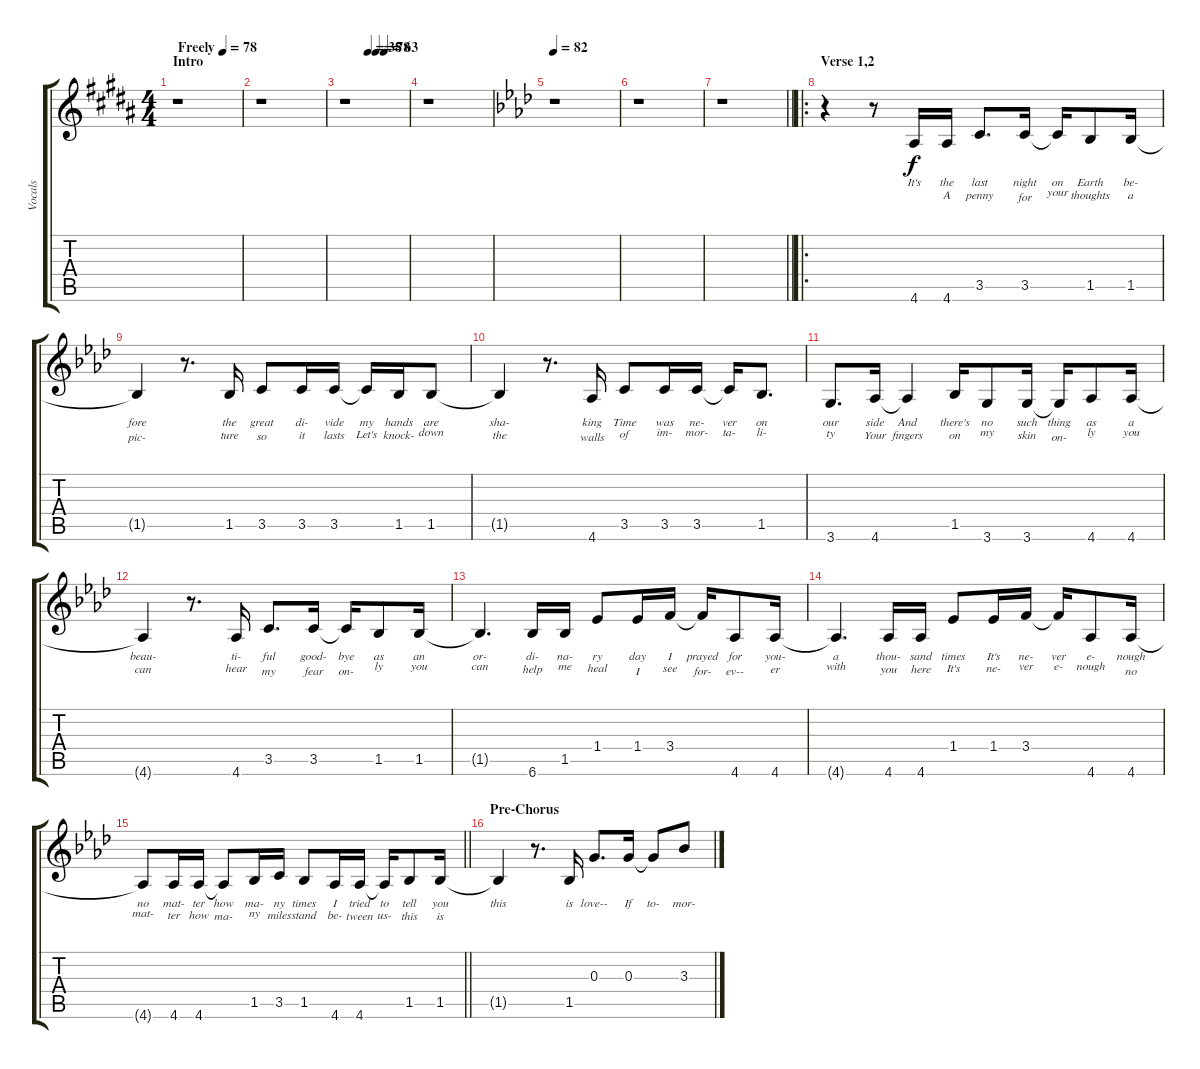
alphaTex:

\track ("Vocals" "Vocals") {instrument choiraahs}
\staff {score tabs}
\tuning (E5 B4 G4 D4 A3 E3) {hide}
\ts (4 4)
\section ("" "Intro")
\tempo (78 "Freely")
\clef g2
\ks b
r.1{dy f instrument choiraahs} |
r.1 |
\tempo (38 0.375)
\tempo (78 0.5)
\tempo (63 0.625)
r.1 |
r.1 |
\tempo 82
\ks ab
r.1 |
r.1 |
\barLineRight lightlight
r.1 |
\ro
\section ("" "Verse 1,2")
r.4 r.8 4.6.16{lyrics (0 "It's") lyrics (1 "") lyrics (2 "") lyrics (3 "") lyrics (4 "")} 4.6.16{lyrics (0 "the") lyrics (1 "A") lyrics (2 "") lyrics (3 "") lyrics (4 "")} 3.5.8{d lyrics (0 "last") lyrics (1 "penny") lyrics (2 "") lyrics (3 "") lyrics (4 "")} 3.5.16{lyrics (0 "night") lyrics (1 "for") lyrics (2 "") lyrics (3 "") lyrics (4 "")} 3.5{t}.16{lyrics (0 "on") lyrics (1 "your") lyrics (2 "") lyrics (3 "") lyrics (4 "")} 1.5.8{lyrics (0 "Earth") lyrics (1 "thoughts") lyrics (2 "") lyrics (3 "") lyrics (4 "")} 1.5.16{lyrics (0 "be-") lyrics (1 "a") lyrics (2 "") lyrics (3 "") lyrics (4 "")} |
1.5{t}.4{lyrics (0 "fore") lyrics (1 "pic-") lyrics (2 "") lyrics (3 "") lyrics (4 "")} r.8{d} 1.5.16{lyrics (0 "the") lyrics (1 "ture") lyrics (2 "") lyrics (3 "") lyrics (4 "")} 3.5.8{lyrics (0 "great") lyrics (1 "so") lyrics (2 "") lyrics (3 "") lyrics (4 "")} 3.5.16{lyrics (0 "di-") lyrics (1 "it") lyrics (2 "") lyrics (3 "") lyrics (4 "")} 3.5.16{lyrics (0 "vide") lyrics (1 "lasts") lyrics (2 "") lyrics (3 "") lyrics (4 "")} 3.5{t}.16{lyrics (0 "my") lyrics (1 "Let's") lyrics (2 "") lyrics (3 "") lyrics (4 "")} 1.5.16{lyrics (0 "hands") lyrics (1 "knock-") lyrics (2 "") lyrics (3 "") lyrics (4 "")} 1.5.8{lyrics (0 "are") lyrics (1 "down") lyrics (2 "") lyrics (3 "") lyrics (4 "")} |
1.5{t}.4{lyrics (0 "sha-") lyrics (1 "the") lyrics (2 "") lyrics (3 "") lyrics (4 "")} r.8{d} 4.6.16{lyrics (0 "king") lyrics (1 "walls") lyrics (2 "") lyrics (3 "") lyrics (4 "")} 3.5.8{lyrics (0 "Time") lyrics (1 "of") lyrics (2 "") lyrics (3 "") lyrics (4 "")} 3.5.16{lyrics (0 "was") lyrics (1 "im-") lyrics (2 "") lyrics (3 "") lyrics (4 "")} 3.5.16{lyrics (0 "ne-") lyrics (1 "mor-") lyrics (2 "") lyrics (3 "") lyrics (4 "")} 3.5{t}.16{lyrics (0 "ver") lyrics (1 "ta-") lyrics (2 "") lyrics (3 "") lyrics (4 "")} 1.5.8{d lyrics (0 "on") lyrics (1 "li-") lyrics (2 "") lyrics (3 "") lyrics (4 "")} |
3.6.8{d lyrics (0 "our") lyrics (1 "ty") lyrics (2 "") lyrics (3 "") lyrics (4 "")} 4.6.16{lyrics (0 "side") lyrics (1 "Your") lyrics (2 "") lyrics (3 "") lyrics (4 "")} 4.6{t}.4{lyrics (0 "And") lyrics (1 "fingers") lyrics (2 "") lyrics (3 "") lyrics (4 "")} 1.5.16{lyrics (0 "there's") lyrics (1 "on") lyrics (2 "") lyrics (3 "") lyrics (4 "")} 3.6.8{lyrics (0 "no") lyrics (1 "my") lyrics (2 "") lyrics (3 "") lyrics (4 "")} 3.6.16{lyrics (0 "such") lyrics (1 "skin") lyrics (2 "") lyrics (3 "") lyrics (4 "")} 3.6{t}.16{lyrics (0 "thing") lyrics (1 "on-") lyrics (2 "") lyrics (3 "") lyrics (4 "")} 4.6.8{lyrics (0 "as") lyrics (1 "ly") lyrics (2 "") lyrics (3 "") lyrics (4 "")} 4.6.16{lyrics (0 "a") lyrics (1 "you") lyrics (2 "") lyrics (3 "") lyrics (4 "")} |
4.6{t}.4{lyrics (0 "beau-") lyrics (1 "can") lyrics (2 "") lyrics (3 "") lyrics (4 "")} r.8{d} 4.6.16{lyrics (0 "ti-") lyrics (1 "hear") lyrics (2 "") lyrics (3 "") lyrics (4 "")} 3.5.8{d lyrics (0 "ful") lyrics (1 "my") lyrics (2 "") lyrics (3 "") lyrics (4 "")} 3.5.16{lyrics (0 "good-") lyrics (1 "fear") lyrics (2 "") lyrics (3 "") lyrics (4 "")} 3.5{t}.16{lyrics (0 "bye") lyrics (1 "on-") lyrics (2 "") lyrics (3 "") lyrics (4 "")} 1.5.8{lyrics (0 "as") lyrics (1 "ly") lyrics (2 "") lyrics (3 "") lyrics (4 "")} 1.5.16{lyrics (0 "an") lyrics (1 "you") lyrics (2 "") lyrics (3 "") lyrics (4 "")} |
1.5{t}.4{d lyrics (0 "or-") lyrics (1 "can") lyrics (2 "") lyrics (3 "") lyrics (4 "")} 6.6.16{lyrics (0 "di-") lyrics (1 "help") lyrics (2 "") lyrics (3 "") lyrics (4 "")} 1.5.16{lyrics (0 "na-") lyrics (1 "me") lyrics (2 "") lyrics (3 "") lyrics (4 "")} 1.4.8{lyrics (0 "ry") lyrics (1 "heal") lyrics (2 "") lyrics (3 "") lyrics (4 "")} 1.4.16{lyrics (0 "day") lyrics (1 "I") lyrics (2 "") lyrics (3 "") lyrics (4 "")} 3.4.16{lyrics (0 "I") lyrics (1 "see") lyrics (2 "") lyrics (3 "") lyrics (4 "")} 3.4{t}.16{lyrics (0 "prayed") lyrics (1 "for-") lyrics (2 "") lyrics (3 "") lyrics (4 "")} 4.6.8{lyrics (0 "for") lyrics (1 "ev--") lyrics (2 "") lyrics (3 "") lyrics (4 "")} 4.6.16{lyrics (0 "you-") lyrics (1 "er") lyrics (2 "") lyrics (3 "") lyrics (4 "")} |
4.6{t}.4{d lyrics (0 "a") lyrics (1 "with") lyrics (2 "") lyrics (3 "") lyrics (4 "")} 4.6.16{lyrics (0 "thou-") lyrics (1 "you") lyrics (2 "") lyrics (3 "") lyrics (4 "")} 4.6.16{lyrics (0 "sand") lyrics (1 "here") lyrics (2 "") lyrics (3 "") lyrics (4 "")} 1.4.8{lyrics (0 "times") lyrics (1 "It's") lyrics (2 "") lyrics (3 "") lyrics (4 "")} 1.4.16{lyrics (0 "It's") lyrics (1 "ne-") lyrics (2 "") lyrics (3 "") lyrics (4 "")} 3.4.16{lyrics (0 "ne-") lyrics (1 "ver") lyrics (2 "") lyrics (3 "") lyrics (4 "")} 3.4{t}.16{lyrics (0 "ver") lyrics (1 "e-") lyrics (2 "") lyrics (3 "") lyrics (4 "")} 4.6.8{lyrics (0 "e-") lyrics (1 "nough") lyrics (2 "") lyrics (3 "") lyrics (4 "")} 4.6.16{lyrics (0 "nough") lyrics (1 "no") lyrics (2 "") lyrics (3 "") lyrics (4 "")} |
\barLineRight lightlight
4.6{t}.8{lyrics (0 "no") lyrics (1 "mat-") lyrics (2 "") lyrics (3 "") lyrics (4 "")} 4.6.16{lyrics (0 "mat-") lyrics (1 "ter") lyrics (2 "") lyrics (3 "") lyrics (4 "")} 4.6.16{lyrics (0 "ter") lyrics (1 "how") lyrics (2 "") lyrics (3 "") lyrics (4 "")} 4.6{t}.8{lyrics (0 "how") lyrics (1 "ma-") lyrics (2 "") lyrics (3 "") lyrics (4 "")} 1.5.16{lyrics (0 "ma-") lyrics (1 "ny") lyrics (2 "") lyrics (3 "") lyrics (4 "")} 3.5.16{lyrics (0 "ny") lyrics (1 "miles") lyrics (2 "") lyrics (3 "") lyrics (4 "")} 1.5.8{lyrics (0 "times") lyrics (1 "stand") lyrics (2 "") lyrics (3 "") lyrics (4 "")} 4.6.16{lyrics (0 "I") lyrics (1 "be-") lyrics (2 "") lyrics (3 "") lyrics (4 "")} 4.6.16{lyrics (0 "tried") lyrics (1 "tween") lyrics (2 "") lyrics (3 "") lyrics (4 "")} 4.6{t}.16{lyrics (0 "to") lyrics (1 "us-") lyrics (2 "") lyrics (3 "") lyrics (4 "")} 1.5.8{lyrics (0 "tell") lyrics (1 "this") lyrics (2 "") lyrics (3 "") lyrics (4 "")} 1.5.16{lyrics (0 "you") lyrics (1 "is") lyrics (2 "") lyrics (3 "") lyrics (4 "")} |
\section ("" "Pre-Chorus")
1.5{t}.4{lyrics (0 "this") lyrics (1 "") lyrics (2 "") lyrics (3 "") lyrics (4 "")} r.8{d} 1.5.16{lyrics (0 "is") lyrics (1 "") lyrics (2 "") lyrics (3 "") lyrics (4 "")} 0.3.8{d lyrics (0 "love--") lyrics (1 "") lyrics (2 "") lyrics (3 "") lyrics (4 "")} 0.3.16{lyrics (0 "If") lyrics (1 "") lyrics (2 "") lyrics (3 "") lyrics (4 "")} 0.3{t}.8{lyrics (0 "to-") lyrics (1 "") lyrics (2 "") lyrics (3 "") lyrics (4 "")} 3.3.8{lyrics (0 "mor-") lyrics (1 "") lyrics (2 "") lyrics (3 "") lyrics (4 "")}
